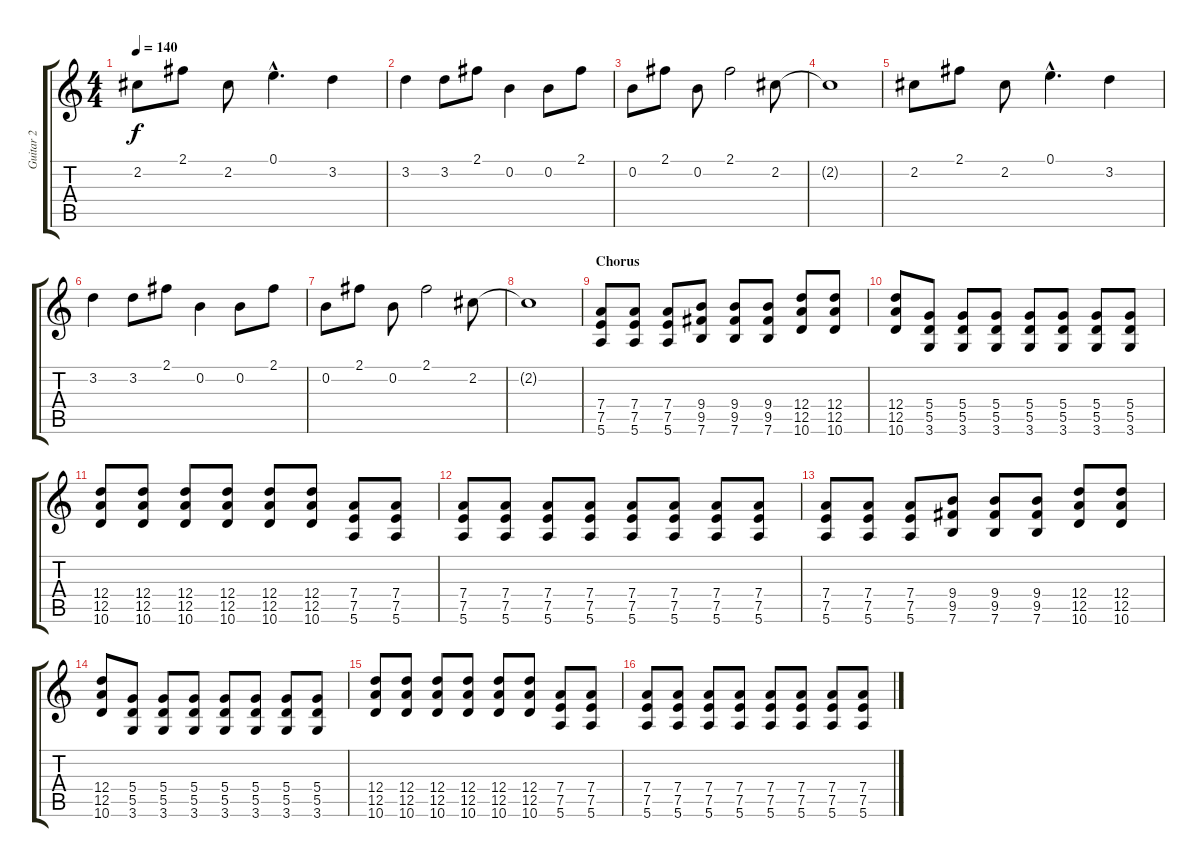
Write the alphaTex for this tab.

\track ("Guitar 2" "Guitar 2") {instrument distortionguitar}
\staff {score tabs}
\tuning (E4 B3 G3 D3 A2 E2) {hide}
\ts (4 4)
\tempo 140
\clef g2
\ks c
2.2.8{dy f} 2.1.8 2.2.8 0.1{hac}.4{d} 3.2.4 |
3.2.4 3.2.8 2.1.8 0.2.4 0.2.8 2.1.8 |
0.2.8 2.1.8 0.2.8 2.1.2 2.2.8 |
2.2{t}.1 |
2.2.8 2.1.8 2.2.8 0.1{hac}.4{d} 3.2.4 |
3.2.4 3.2.8 2.1.8 0.2.4 0.2.8 2.1.8 |
0.2.8 2.1.8 0.2.8 2.1.2 2.2.8 |
2.2{t}.1 |
\section ("" "Chorus")
(7.4 7.5 5.6).8{instrument distortionguitar} (7.4 7.5 5.6).8 (7.4 7.5 5.6).8 (9.4 9.5 7.6).8 (9.4 9.5 7.6).8 (9.4 9.5 7.6).8 (12.4 12.5 10.6).8 (12.4 12.5 10.6).8 |
(12.4 12.5 10.6).8 (5.4 5.5 3.6).8 (5.4 5.5 3.6).8 (5.4 5.5 3.6).8 (5.4 5.5 3.6).8 (5.4 5.5 3.6).8 (5.4 5.5 3.6).8 (5.4 5.5 3.6).8 |
(12.4 12.5 10.6).8 (12.4 12.5 10.6).8 (12.4 12.5 10.6).8 (12.4 12.5 10.6).8 (12.4 12.5 10.6).8 (12.4 12.5 10.6).8 (7.4 7.5 5.6).8 (7.4 7.5 5.6).8 |
(7.4 7.5 5.6).8 (7.4 7.5 5.6).8 (7.4 7.5 5.6).8 (7.4 7.5 5.6).8 (7.4 7.5 5.6).8 (7.4 7.5 5.6).8 (7.4 7.5 5.6).8 (7.4 7.5 5.6).8 |
(7.4 7.5 5.6).8 (7.4 7.5 5.6).8 (7.4 7.5 5.6).8 (9.4 9.5 7.6).8 (9.4 9.5 7.6).8 (9.4 9.5 7.6).8 (12.4 12.5 10.6).8 (12.4 12.5 10.6).8 |
(12.4 12.5 10.6).8 (5.4 5.5 3.6).8 (5.4 5.5 3.6).8 (5.4 5.5 3.6).8 (5.4 5.5 3.6).8 (5.4 5.5 3.6).8 (5.4 5.5 3.6).8 (5.4 5.5 3.6).8 |
(12.4 12.5 10.6).8 (12.4 12.5 10.6).8 (12.4 12.5 10.6).8 (12.4 12.5 10.6).8 (12.4 12.5 10.6).8 (12.4 12.5 10.6).8 (7.4 7.5 5.6).8 (7.4 7.5 5.6).8 |
(7.4 7.5 5.6).8 (7.4 7.5 5.6).8 (7.4 7.5 5.6).8 (7.4 7.5 5.6).8 (7.4 7.5 5.6).8 (7.4 7.5 5.6).8 (7.4 7.5 5.6).8 (7.4 7.5 5.6).8
